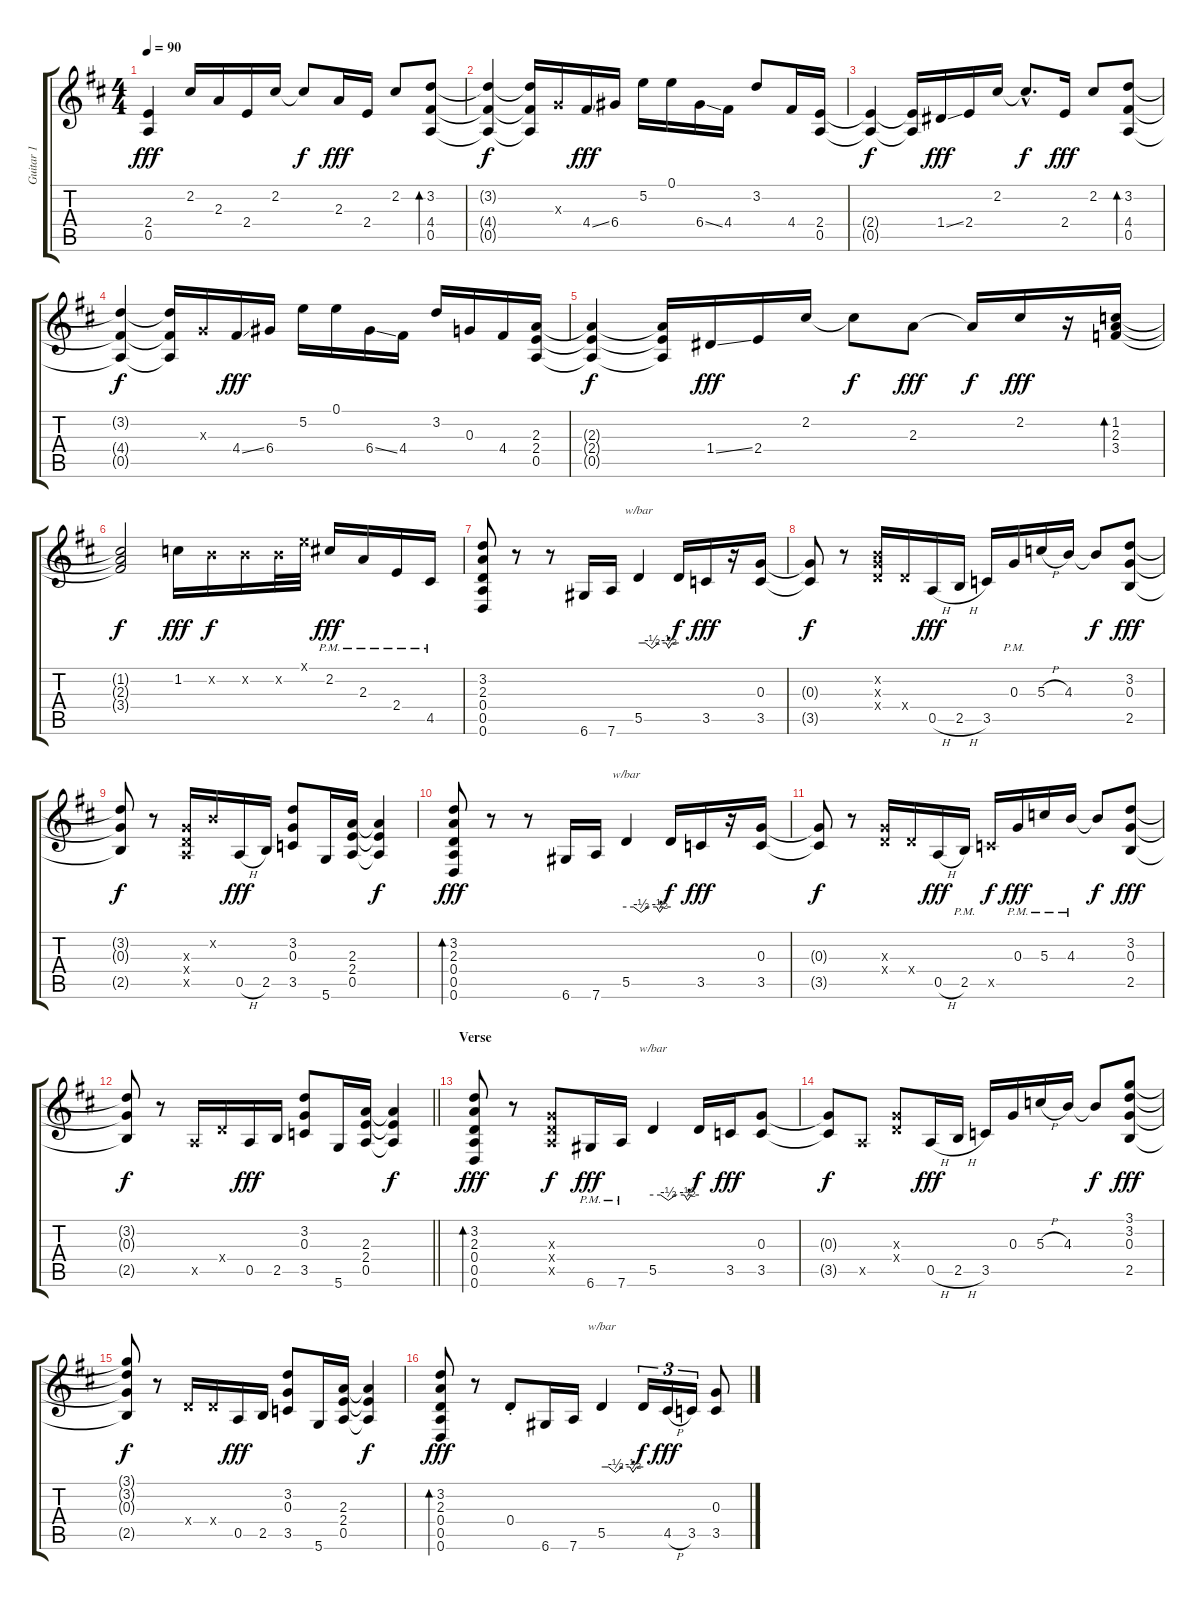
\track ("Guitar 1" "Guitar 1") {instrument distortionguitar}
\staff {score tabs}
\tuning (E4 B3 G3 D3 A2 D2) {hide}
\ts (4 4)
\tempo 90
\clef g2
\ks d
(2.4 0.5).4{dy fff instrument distortionguitar} 2.2.16 2.3.16 2.4.16 2.2.16 2.2{t}.8{dy f} 2.3.16{dy fff} 2.4.16 2.2.8 (3.2 4.4 0.5).8{bd 240} |
(3.2{t} 4.4{t} 0.5{t}).4{dy f} (3.2{t} 4.4{t} 0.5{t}).16 0.3{x}.16 4.4{ss}.16{dy fff} 6.4.16 5.2.16 0.1.16 6.4{ss}.16 4.4.16 3.2.8 4.4.16 (2.4 0.5).16 |
(2.4{t} 0.5{t}).4{dy f} (2.4{t} 0.5{t}).16 1.4{ss}.16{dy fff} 2.4.16 2.2.16 2.2{hac t}.8{d dy f} 2.4.16{dy fff} 2.2.8 (3.2 4.4 0.5).8{bd 240} |
(3.2{t} 4.4{t} 0.5{t}).4{dy f} (3.2{t} 4.4{t} 0.5{t}).16 0.3{x}.16 4.4{ss}.16{dy fff} 6.4.16 5.2.16 0.1.16 6.4{ss}.16 4.4.16 3.2.16 0.3.16 4.4.16 (2.3 2.4 0.5).16 |
(2.3{t} 2.4{t} 0.5{t}).4{dy f} (2.3{t} 2.4{t} 0.5{t}).16 1.4{ss}.16{dy fff} 2.4.16 2.2.16 2.2{t}.8{dy f} 2.3.8{dy fff} 2.3{t}.16{dy f} 2.2.16{dy fff} r.16 (1.2 2.3 3.4).16{bd 240} |
(1.2{t} 2.3{t} 3.4{t}).2{dy f} 1.2.16{dy fff} 0.2{x}.16{dy f} 0.2{x}.16 0.2{x}.32 0.1{x}.32 2.2{pm}.16{dy fff} 2.3{pm}.16 2.4{pm}.16 4.5{pm}.16 |
(3.2 2.3 0.4 0.5 0.6).8 r.8 r.8 6.6.16 7.6.16 5.5.4{tbe (custom default 0 0 10 0 20 -2 30 0 41 0 45 -2 50 0 60 0)} 5.5{t}.16{dy f} 3.5.16{dy fff} r.16 (0.3 3.5).16 |
(0.3{t} 3.5{t}).8{dy f} r.8 (0.2{x} 0.3{x} 0.4{x}).16 0.4{x}.16 0.5{h}.16{dy fff} 2.5{h}.16 3.5.16 0.3{pm}.16 5.3{h}.16 4.3.16 4.3{t}.8{dy f} (3.2 0.3 2.5).8{dy fff} |
(3.2{t} 0.3{t} 2.5{t}).8{dy f} r.8 (0.3{x} 0.4{x} 0.5{x}).16 0.2{x}.16 0.5{h}.16{dy fff} 2.5.16 (3.2 0.3 3.5).8 5.6.16 (2.3 2.4 0.5).16 (2.3{t} 2.4{t} 0.5{t}).4{dy f} |
(3.2 2.3 0.4 0.5 0.6).8{bd 240 dy fff} r.8 r.8 6.6.16 7.6.16 5.5.4{tbe (custom default 0 0 10 0 20 -2 30 0 41 0 45 -2 50 0 60 0)} 5.5{t}.16{dy f} 3.5.16{dy fff} r.16 (0.3 3.5).16 |
(0.3{t} 3.5{t}).8{dy f} r.8 (0.3{x} 0.4{x}).16 0.4{x}.16 0.5{h}.16{dy fff} 2.5{pm}.16 3.5{x}.16{dy f} 0.3{pm}.16{dy fff} 5.3{pm}.16 4.3{pm}.16 4.3{t}.8{dy f} (3.2 0.3 2.5).8{dy fff} |
\barLineRight lightlight
(3.2{t} 0.3{t} 2.5{t}).8{dy f} r.8 0.5{x}.16 0.4{x}.16 0.5.16{dy fff} 2.5.16 (3.2 0.3 3.5).8 5.6.16 (2.3 2.4 0.5).16 (2.3{t} 2.4{t} 0.5{t}).4{dy f} |
\section ("" "Verse")
(3.2 2.3 0.4 0.5 0.6).8{bd 240 dy fff} r.8 (0.3{x} 0.4{x} 0.5{x}).8{dy f} 6.6{pm}.16{dy fff} 7.6{pm}.16 5.5.4{tbe (custom default 0 0 10 0 20 -2 30 0 41 0 45 -2 50 0 60 0)} 5.5{t}.16{dy f} 3.5.16{dy fff} (0.3 3.5).8 |
(0.3{t} 3.5{t}).8{dy f} 0.5{x}.8 (0.3{x} 0.4{x}).8 0.5{h}.16{dy fff} 2.5{h}.16 3.5.16 0.3.16 5.3{h}.16 4.3.16 4.3{t}.8{dy f} (3.1 3.2 0.3 2.5).8{dy fff} |
(3.1{t} 3.2{t} 0.3{t} 2.5{t}).8{dy f} r.8 0.4{x}.16 0.4{x}.16 0.5.16{dy fff} 2.5.16 (3.2 0.3 3.5).8 5.6.16 (2.3 2.4 0.5).16 (2.3{t} 2.4{t} 0.5{t}).4{dy f} |
(3.2 2.3 0.4 0.5 0.6).8{bd 240 dy fff} r.8 0.4{st}.8 6.6.16 7.6.16 5.5.4{tbe (custom default 0 0 10 0 20 -2 30 0 41 0 45 -2 50 0 60 0)} 5.5{t}.16{tu (3 2) dy f} 4.5{h}.16{tu (3 2) dy fff} 3.5.16{tu (3 2)} (0.3 3.5).8
